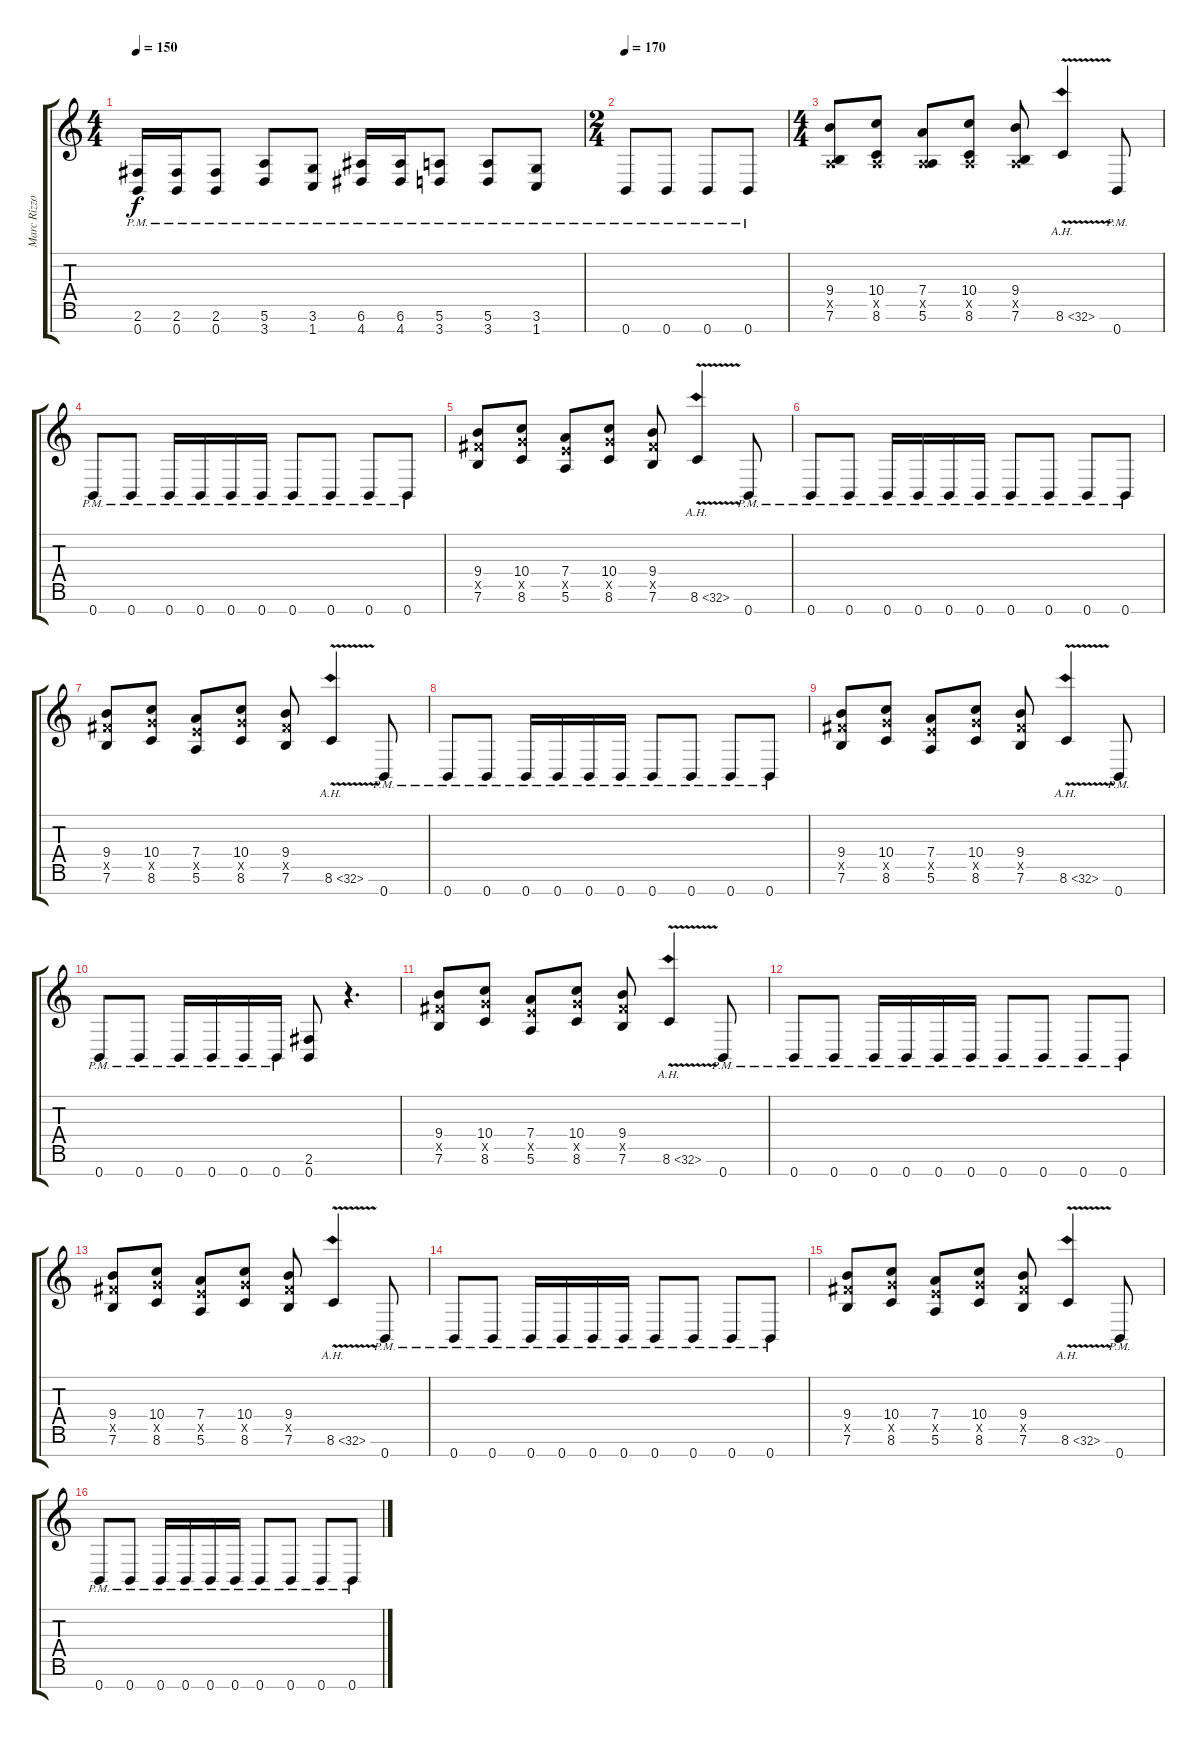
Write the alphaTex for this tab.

\track ("Marc Rizzo" "Marc Rizzo") {instrument distortionguitar}
\staff {score tabs}
\tuning (E4 B3 G3 D3 A2 E2 B1) {hide}
\ts (4 4)
\tempo 150
\clef g2
\ks c
(2.6{pm} 0.7{pm}).16{dy f} (2.6{pm} 0.7{pm}).16 (2.6{pm} 0.7{pm}).8 (5.6{pm} 3.7{pm}).8 (3.6{pm} 1.7{pm}).8 (6.6{pm} 4.7{pm}).16 (6.6{pm} 4.7{pm}).16 (5.6{pm} 3.7{pm}).8 (5.6{pm} 3.7{pm}).8 (3.6{pm} 1.7{pm}).8 |
\ts (2 4)
\tempo 170
0.7{pm}.8 0.7{pm}.8 0.7{pm}.8 0.7{pm}.8 |
\ts (4 4)
(9.4 0.5{x} 7.6).8 (10.4 0.5{x} 8.6).8 (7.4 0.5{x} 5.6).8 (10.4 0.5{x} 8.6).8 (9.4 0.5{x} 7.6).8 8.6{ah 24 v}.4 0.7{pm}.8 |
0.7{pm}.8 0.7{pm}.8 0.7{pm}.16 0.7{pm}.16 0.7{pm}.16 0.7{pm}.16 0.7{pm}.8 0.7{pm}.8 0.7{pm}.8 0.7{pm}.8 |
(9.4 9.5{x} 7.6).8 (10.4 10.5{x} 8.6).8 (7.4 7.5{x} 5.6).8 (10.4 10.5{x} 8.6).8 (9.4 9.5{x} 7.6).8 8.6{ah 24 v}.4 0.7{pm}.8 |
0.7{pm}.8 0.7{pm}.8 0.7{pm}.16 0.7{pm}.16 0.7{pm}.16 0.7{pm}.16 0.7{pm}.8 0.7{pm}.8 0.7{pm}.8 0.7{pm}.8 |
(9.4 9.5{x} 7.6).8 (10.4 10.5{x} 8.6).8 (7.4 7.5{x} 5.6).8 (10.4 10.5{x} 8.6).8 (9.4 9.5{x} 7.6).8 8.6{ah 24 v}.4 0.7{pm}.8 |
0.7{pm}.8 0.7{pm}.8 0.7{pm}.16 0.7{pm}.16 0.7{pm}.16 0.7{pm}.16 0.7{pm}.8 0.7{pm}.8 0.7{pm}.8 0.7{pm}.8 |
(9.4 9.5{x} 7.6).8 (10.4 10.5{x} 8.6).8 (7.4 7.5{x} 5.6).8 (10.4 10.5{x} 8.6).8 (9.4 9.5{x} 7.6).8 8.6{ah 24 v}.4 0.7{pm}.8 |
0.7{pm}.8 0.7{pm}.8 0.7{pm}.16 0.7{pm}.16 0.7{pm}.16 0.7{pm}.16 (2.6 0.7).8 r.4{d} |
(9.4 9.5{x} 7.6).8 (10.4 10.5{x} 8.6).8 (7.4 7.5{x} 5.6).8 (10.4 10.5{x} 8.6).8 (9.4 9.5{x} 7.6).8 8.6{ah 24 v}.4 0.7{pm}.8 |
0.7{pm}.8 0.7{pm}.8 0.7{pm}.16 0.7{pm}.16 0.7{pm}.16 0.7{pm}.16 0.7{pm}.8 0.7{pm}.8 0.7{pm}.8 0.7{pm}.8 |
(9.4 9.5{x} 7.6).8 (10.4 10.5{x} 8.6).8 (7.4 7.5{x} 5.6).8 (10.4 10.5{x} 8.6).8 (9.4 9.5{x} 7.6).8 8.6{ah 24 v}.4 0.7{pm}.8 |
0.7{pm}.8 0.7{pm}.8 0.7{pm}.16 0.7{pm}.16 0.7{pm}.16 0.7{pm}.16 0.7{pm}.8 0.7{pm}.8 0.7{pm}.8 0.7{pm}.8 |
(9.4 9.5{x} 7.6).8 (10.4 10.5{x} 8.6).8 (7.4 7.5{x} 5.6).8 (10.4 10.5{x} 8.6).8 (9.4 9.5{x} 7.6).8 8.6{ah 24 v}.4 0.7{pm}.8 |
0.7{pm}.8 0.7{pm}.8 0.7{pm}.16 0.7{pm}.16 0.7{pm}.16 0.7{pm}.16 0.7{pm}.8 0.7{pm}.8 0.7{pm}.8 0.7{pm}.8
